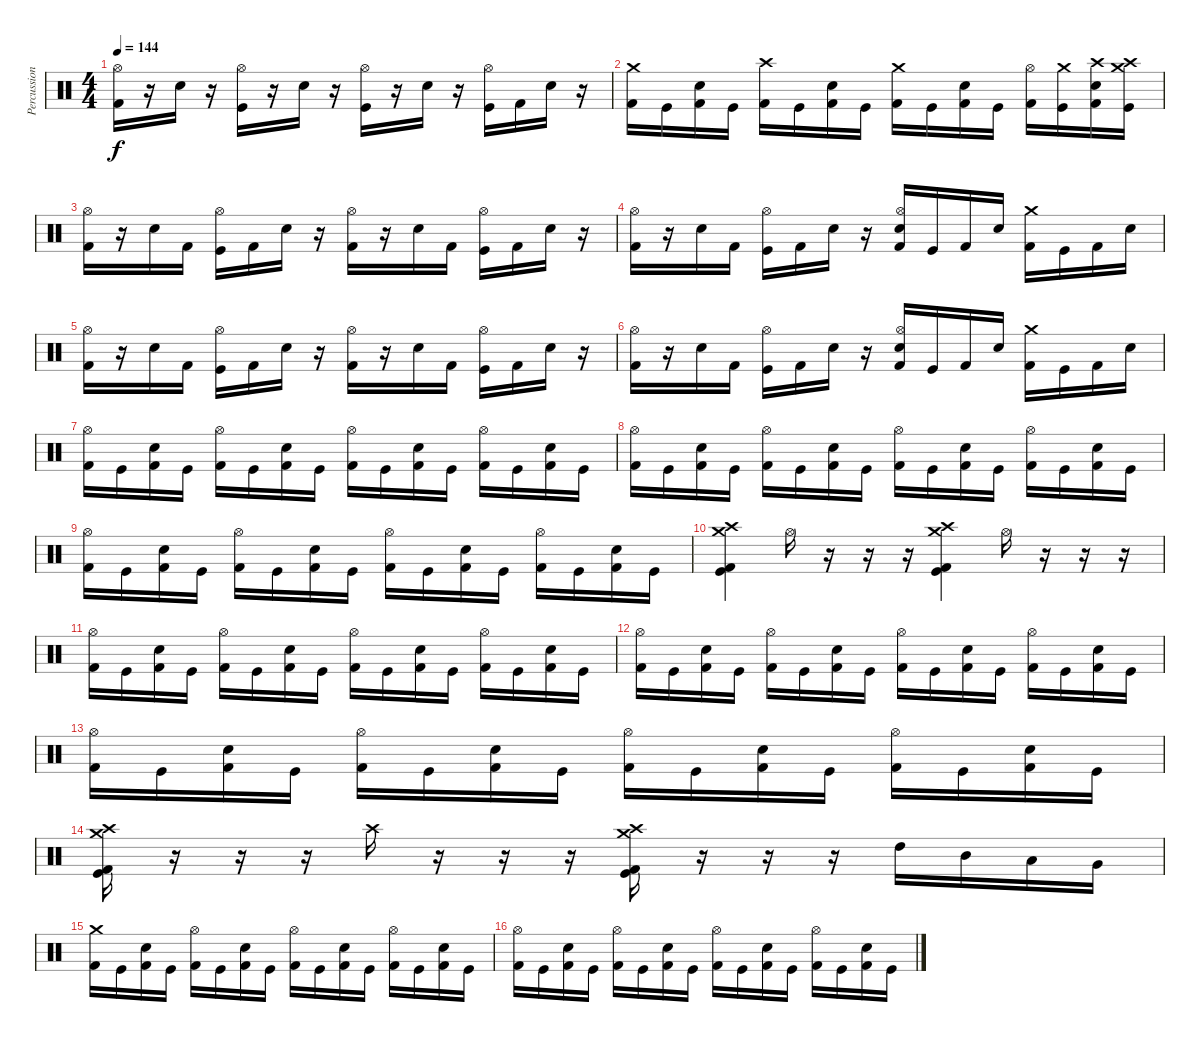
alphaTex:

\track ("Percussion" "Percussion") {instrument percussion}
\staff {score}
\articulation defaults
\ts (4 4)
\tempo 144
\clef neutral
\ks c
("Kick (hit) 2" "Hi-Hat (open)").16{dy f} r.16 "Snare (hit) 2".16 r.16 ("Kick (hit)" "Hi-Hat (open)").16 r.16 "Snare (hit) 2".16 r.16 ("Kick (hit)" "Hi-Hat (open)").16 r.16 "Snare (hit) 2".16 r.16 ("Kick (hit)" "Hi-Hat (open)").16 "Kick (hit) 2".16 "Snare (hit) 2".16 r.16 |
("Kick (hit) 2" "Crash medium (hit)").16 "Kick (hit)".16 ("Kick (hit) 2" "Snare (hit) 2").16 "Kick (hit)".16 ("Kick (hit) 2" "Crash high (hit)").16 "Kick (hit)".16 ("Kick (hit) 2" "Snare (hit) 2").16 "Kick (hit)".16 ("Kick (hit) 2" "Crash medium (hit)").16 "Kick (hit)".16 ("Kick (hit) 2" "Snare (hit) 2").16 "Kick (hit)".16 ("Kick (hit) 2" "Hi-Hat (open)").16 ("Kick (hit)" "Crash medium (hit)").16 ("Kick (hit) 2" "Snare (hit) 2" "Crash high (hit)").16 ("Kick (hit)" "Crash high (hit)" "Crash medium (hit)").16 |
("Kick (hit) 2" "Hi-Hat (open)").16 r.16 "Snare (hit) 2".16 "Kick (hit) 2".16 ("Kick (hit)" "Hi-Hat (open)").16 "Kick (hit) 2".16 "Snare (hit) 2".16 r.16 ("Kick (hit) 2" "Hi-Hat (open)").16 r.16 "Snare (hit) 2".16 "Kick (hit) 2".16 ("Kick (hit)" "Hi-Hat (open)").16 "Kick (hit) 2".16 "Snare (hit) 2".16 r.16 |
("Kick (hit) 2" "Hi-Hat (open)").16 r.16 "Snare (hit) 2".16 "Kick (hit) 2".16 ("Kick (hit)" "Hi-Hat (open)").16 "Kick (hit) 2".16 "Snare (hit) 2".16 r.16 ("Kick (hit) 2" "Snare (hit) 2" "Hi-Hat (open)").16 "Kick (hit)".16 "Kick (hit) 2".16 "Snare (hit) 2".16 ("Kick (hit) 2" "Crash medium (hit)").16 "Kick (hit)".16 "Kick (hit) 2".16 "Snare (hit) 2".16 |
("Kick (hit) 2" "Hi-Hat (open)").16 r.16 "Snare (hit) 2".16 "Kick (hit) 2".16 ("Kick (hit)" "Hi-Hat (open)").16 "Kick (hit) 2".16 "Snare (hit) 2".16 r.16 ("Kick (hit) 2" "Hi-Hat (open)").16 r.16 "Snare (hit) 2".16 "Kick (hit) 2".16 ("Kick (hit)" "Hi-Hat (open)").16 "Kick (hit) 2".16 "Snare (hit) 2".16 r.16 |
("Kick (hit) 2" "Hi-Hat (open)").16 r.16 "Snare (hit) 2".16 "Kick (hit) 2".16 ("Kick (hit)" "Hi-Hat (open)").16 "Kick (hit) 2".16 "Snare (hit) 2".16 r.16 ("Kick (hit) 2" "Snare (hit) 2" "Hi-Hat (open)").16 "Kick (hit)".16 "Kick (hit) 2".16 "Snare (hit) 2".16 ("Kick (hit) 2" "Crash medium (hit)").16 "Kick (hit)".16 "Kick (hit) 2".16 "Snare (hit) 2".16 |
("Kick (hit) 2" "Hi-Hat (open)").16 "Kick (hit)".16 ("Kick (hit) 2" "Snare (hit) 2").16 "Kick (hit)".16 ("Kick (hit) 2" "Hi-Hat (open)").16 "Kick (hit)".16 ("Kick (hit) 2" "Snare (hit) 2").16 "Kick (hit)".16 ("Kick (hit) 2" "Hi-Hat (open)").16 "Kick (hit)".16 ("Kick (hit) 2" "Snare (hit) 2").16 "Kick (hit)".16 ("Kick (hit) 2" "Hi-Hat (open)").16 "Kick (hit)".16 ("Kick (hit) 2" "Snare (hit) 2").16 "Kick (hit)".16 |
("Kick (hit) 2" "Hi-Hat (open)").16 "Kick (hit)".16 ("Kick (hit) 2" "Snare (hit) 2").16 "Kick (hit)".16 ("Kick (hit) 2" "Hi-Hat (open)").16 "Kick (hit)".16 ("Kick (hit) 2" "Snare (hit) 2").16 "Kick (hit)".16 ("Kick (hit) 2" "Hi-Hat (open)").16 "Kick (hit)".16 ("Kick (hit) 2" "Snare (hit) 2").16 "Kick (hit)".16 ("Kick (hit) 2" "Hi-Hat (open)").16 "Kick (hit)".16 ("Kick (hit) 2" "Snare (hit) 2").16 "Kick (hit)".16 |
("Kick (hit) 2" "Hi-Hat (open)").16 "Kick (hit)".16 ("Kick (hit) 2" "Snare (hit) 2").16 "Kick (hit)".16 ("Kick (hit) 2" "Hi-Hat (open)").16 "Kick (hit)".16 ("Kick (hit) 2" "Snare (hit) 2").16 "Kick (hit)".16 ("Kick (hit) 2" "Hi-Hat (open)").16 "Kick (hit)".16 ("Kick (hit) 2" "Snare (hit) 2").16 "Kick (hit)".16 ("Kick (hit) 2" "Hi-Hat (open)").16 "Kick (hit)".16 ("Kick (hit) 2" "Snare (hit) 2").16 "Kick (hit)".16 |
("Kick (hit) 2" "Kick (hit)" "Crash high (hit)" "Crash medium (hit)").4 "Hi-Hat (open)".16 r.16 r.16 r.16 ("Kick (hit) 2" "Kick (hit)" "Crash high (hit)" "Crash medium (hit)").4 "Hi-Hat (open)".16 r.16 r.16 r.16 |
("Kick (hit) 2" "Hi-Hat (open)").16 "Kick (hit)".16 ("Kick (hit) 2" "Snare (hit) 2").16 "Kick (hit)".16 ("Kick (hit) 2" "Hi-Hat (open)").16 "Kick (hit)".16 ("Kick (hit) 2" "Snare (hit) 2").16 "Kick (hit)".16 ("Kick (hit) 2" "Hi-Hat (open)").16 "Kick (hit)".16 ("Kick (hit) 2" "Snare (hit) 2").16 "Kick (hit)".16 ("Kick (hit) 2" "Hi-Hat (open)").16 "Kick (hit)".16 ("Kick (hit) 2" "Snare (hit) 2").16 "Kick (hit)".16 |
("Kick (hit) 2" "Hi-Hat (open)").16 "Kick (hit)".16 ("Kick (hit) 2" "Snare (hit) 2").16 "Kick (hit)".16 ("Kick (hit) 2" "Hi-Hat (open)").16 "Kick (hit)".16 ("Kick (hit) 2" "Snare (hit) 2").16 "Kick (hit)".16 ("Kick (hit) 2" "Hi-Hat (open)").16 "Kick (hit)".16 ("Kick (hit) 2" "Snare (hit) 2").16 "Kick (hit)".16 ("Kick (hit) 2" "Hi-Hat (open)").16 "Kick (hit)".16 ("Kick (hit) 2" "Snare (hit) 2").16 "Kick (hit)".16 |
("Kick (hit) 2" "Hi-Hat (open)").16 "Kick (hit)".16 ("Kick (hit) 2" "Snare (hit) 2").16 "Kick (hit)".16 ("Kick (hit) 2" "Hi-Hat (open)").16 "Kick (hit)".16 ("Kick (hit) 2" "Snare (hit) 2").16 "Kick (hit)".16 ("Kick (hit) 2" "Hi-Hat (open)").16 "Kick (hit)".16 ("Kick (hit) 2" "Snare (hit) 2").16 "Kick (hit)".16 ("Kick (hit) 2" "Hi-Hat (open)").16 "Kick (hit)".16 ("Kick (hit) 2" "Snare (hit) 2").16 "Kick (hit)".16 |
("Kick (hit) 2" "Kick (hit)" "Crash high (hit)" "Crash medium (hit)").16 r.16 r.16 r.16 "Crash high (hit)".16 r.16 r.16 r.16 ("Kick (hit) 2" "Kick (hit)" "Crash high (hit)" "Crash medium (hit)").16 r.16 r.16 r.16 "High Tom (hit)".16 "Mid Tom (hit)".16 "Low Tom (hit)".16 "Very Low Tom (hit)".16 |
("Kick (hit) 2" "Crash medium (hit)").16 "Kick (hit)".16 ("Kick (hit) 2" "Snare (hit) 2").16 "Kick (hit)".16 ("Kick (hit) 2" "Hi-Hat (open)").16 "Kick (hit)".16 ("Kick (hit) 2" "Snare (hit) 2").16 "Kick (hit)".16 ("Kick (hit) 2" "Hi-Hat (open)").16 "Kick (hit)".16 ("Kick (hit) 2" "Snare (hit) 2").16 "Kick (hit)".16 ("Kick (hit) 2" "Hi-Hat (open)").16 "Kick (hit)".16 ("Kick (hit) 2" "Snare (hit) 2").16 "Kick (hit)".16 |
("Kick (hit) 2" "Hi-Hat (open)").16 "Kick (hit)".16 ("Kick (hit) 2" "Snare (hit) 2").16 "Kick (hit)".16 ("Kick (hit) 2" "Hi-Hat (open)").16 "Kick (hit)".16 ("Kick (hit) 2" "Snare (hit) 2").16 "Kick (hit)".16 ("Kick (hit) 2" "Hi-Hat (open)").16 "Kick (hit)".16 ("Kick (hit) 2" "Snare (hit) 2").16 "Kick (hit)".16 ("Kick (hit) 2" "Hi-Hat (open)").16 "Kick (hit)".16 ("Kick (hit) 2" "Snare (hit) 2").16 "Kick (hit)".16
